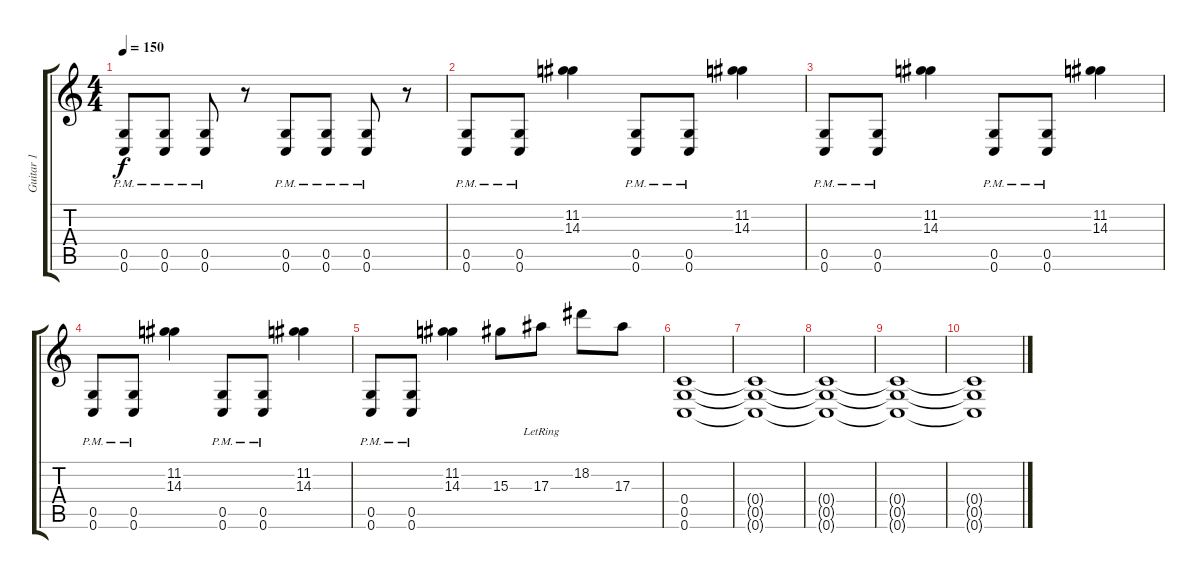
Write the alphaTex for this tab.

\track ("Guitar 1" "Guitar 1") {instrument distortionguitar}
\staff {score tabs}
\tuning (D4 A3 F3 C3 G2 C2) {hide}
\ts (4 4)
\tempo 150
\clef g2
\ks c
(0.5{pm} 0.6{pm}).8{dy f} (0.5{pm} 0.6{pm}).8 (0.5{pm} 0.6{pm}).8 r.8 (0.5{pm} 0.6{pm}).8 (0.5{pm} 0.6{pm}).8 (0.5{pm} 0.6{pm}).8 r.8 |
(0.5{pm} 0.6{pm}).8 (0.5{pm} 0.6{pm}).8 (11.2 14.3).4 (0.5{pm} 0.6{pm}).8 (0.5{pm} 0.6{pm}).8 (11.2 14.3).4 |
(0.5{pm} 0.6{pm}).8 (0.5{pm} 0.6{pm}).8 (11.2 14.3).4 (0.5{pm} 0.6{pm}).8 (0.5{pm} 0.6{pm}).8 (11.2 14.3).4 |
(0.5{pm} 0.6{pm}).8 (0.5{pm} 0.6{pm}).8 (11.2 14.3).4 (0.5{pm} 0.6{pm}).8 (0.5{pm} 0.6{pm}).8 (11.2 14.3).4 |
(0.5{pm} 0.6{pm}).8 (0.5{pm} 0.6{pm}).8 (11.2 14.3).4 15.3.8 17.3{lr}.8 18.2.8 17.3.8 |
(0.4 0.5 0.6).1 |
(0.4{t} 0.5{t} 0.6{t}).1{volume 0} |
(0.4{t} 0.5{t} 0.6{t}).1 |
(0.4{t} 0.5{t} 0.6{t}).1 |
(0.4{t} 0.5{t} 0.6{t}).1
